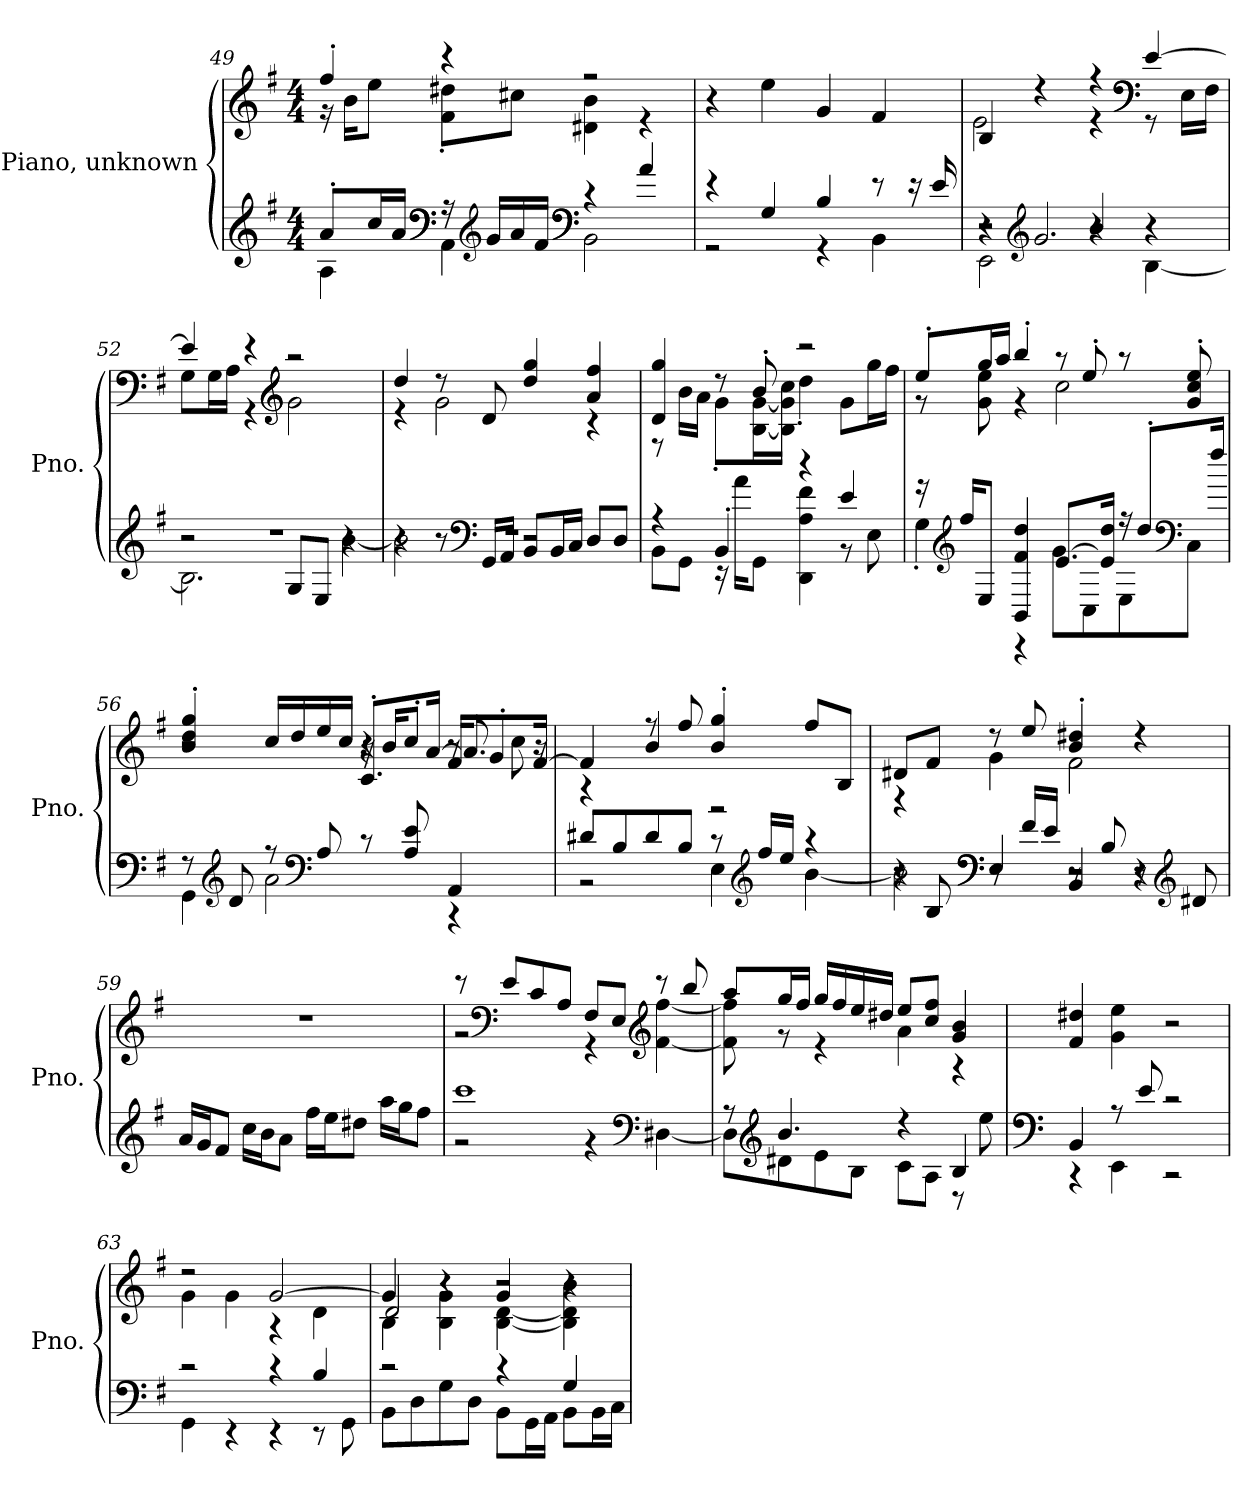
**kern	**kern
*part1	*part1
*staff2	*staff1
*I"Piano, unknown	*
*I'Pno.	*
!!LO:LB:g=z
*clefG2	*clefG2
*k[f#]	*k[f#]
*M4/4	*M4/4
=49	=49
*^	*^
8a'/L	4A\	4ff#'/	16r
.	.	.	16b\KL
16cc/L	.	.	8ee\J
16a/JJ	.	.	.
*clefF4	*	*	*
16r	4AA\	4r	8f#\' 8dd#X\'L
*clefG2	*	*	*
16g/LL	.	.	.
16a/	.	.	8cc#X\J
16f#/JJ	.	.	.
*clefF4	*	*	*
4r	2BB\	2r	4d#X\ 4b\
4a/	.	.	4r
*	*	*v	*v
=50	=50	=50
4r	2r	4r
4G/	.	4ee\
4B/	4r	4g/
8r	4BB\	4f#/
16r	.	.
16e/	.	.
=51	=51	=51
*	*^	*^
4r	2EE\	2r	4B/	2e\
*clefG2	*	*	*	*
2.g/	.	.	4r	.
.	4r	4b/	4r	4r
*	*	*	*clefF4	*
.	[4B\	4r	[4e/	8r
.	.	.	.	16E\LL
.	.	.	.	16F#\JJ
=52	=52	=52	=52	=52
1r	2.B\]	2r	4e/]	8G\L
.	.	.	.	16G\L
.	.	.	.	16A\JJ
.	.	.	4r	4r
*	*	*	*clefG2	*
.	.	8G/L	2r	2g\
.	.	8E/J	.	.
.	[4b\	4r	.	.
!!LO:PB:g=z	!!
=53	=53	=53	=53	=53
1r	2b\]	4r	4dd/	4r
.	.	8r	8r	2g\
*clefF4	*	*	*	*
.	.	16GG/LL	8d/	.
.	.	16AA/JJ	.	.
.	2r	8BB/L	4dd/ 4gg/	.
.	.	16BB/L	.	.
.	.	16C/JJ	.	.
.	.	8D/L	4a/ 4ff#/	4r
.	.	8D/J	.	.
*	*v	*v	*	*
=54	=54	=54	=54
4r	8BB\L	4d/ 4gg/	8r
.	8GG\J	.	16b\LL
.	.	.	16a\JJ
4BB'/	16r	8r	8g'\L
.	16a\KL	.	.
.	8GG\J	8b'/	[16B\ [16g\L
.	.	.	16B\] 16g\] 16cc\JJ
4r	4DD\ 4A\ 4f#\	2r	4dd'\
4e/	8r	.	8g\L
.	8E\	.	16gg\L
.	.	.	16ff#\JJ
=55	=55	=55	=55
16r	4G'\	8ee'/L	8r
*clefG2	*	*	*
16ff#/KL	.	.	.
8E/J	.	16gg/L	8g\ 8ee\
.	.	16aa/JJ	.
4BB/ 4f#/ 4dd/	4r	4bb'/	4r
[8.e/L	8g\L	8r	2cc\
.	8C\	8ee'/	.
16e/] 16dd/Jk	.	.	.
16r	8E\	8r	.
8dd'/L	.	.	.
*clefF4	*	*	*
.	8C\J	8g/' 8cc/' 8ee/'	.
16ff#/Jk	.	.	.
!!LO:LB:g=z
=56	=56	=56	=56
*	*	*	*^
8r	4GG\	4b/' 4dd/' 4gg/'	2r	2r
*clefG2	*	*	*	*
8d/	.	.	.	.
8r	2a\	16cc/LL	.	.
.	.	16dd/	.	.
*clefF4	*	*	*	*
8A/	.	16ee/	.	.
.	.	16cc/JJ	.	.
8r	.	16r	4r	8.c'/L
.	.	16b/KL	.	.
8A/ 8e/	.	8cc'/J	.	.
.	.	.	.	[16a/Jk
4AA/	4r	16f#/KL	8r	8.a/]
.	.	8g'/	.	.
.	.	.	8cc\	.
.	.	[16f#/Jk	.	16r
*	*	*	*v	*v
=57	=57	=57	=57
8d#X/L	2r	4f#/]	4r
8B/	.	.	.
8d#/	.	8r	4b/
8B/J	.	8ff#/	.
8r	4E\	4b/' 4gg/'	2r
*clefG2	*	*	*
16ff#/LL	.	.	.
16ee/JJ	.	.	.
4r	[4b\	8ff#/L	.
.	.	8B/J	.
!!LO:LB:g=z	!!
=58	=58	=58	=58
*	*^	*	*
8r	2b\]	4r	8d#X/L	4r
8B/	.	.	8f#/J	.
*clefF4	*	*	*	*
8r	.	4E/	8r	4g\
16f#/LL	.	.	8ee/	.
16e/JJ	.	.	.	.
8r	2r	4BB/	4b/' 4dd#X/'	2f#\
8B/	.	.	.	.
8r	.	4r	4r	.
*clefG2	*	*	*	*
8d#X/	.	.	.	.
*v	*v	*v	*	*
*	*v	*v
=59	=59
16a/LL	1r
16g/J	.
8f#/J	.
16cc\LL	.
16b\J	.
8a\J	.
16ff#\LL	.
16ee\J	.
8dd#X\J	.
16aa\LL	.
16gg\J	.
8ff#\J	.
=60	=60
*^	*^
1ccc	2r	8r	2r
*	*	*clefF4	*
.	.	8e/L	.
.	.	8c/	.
.	.	8A/J	.
.	4r	8F#/L	4r
.	.	8E/J	.
*clefF4	*	*clefG2	*
.	[4D#X\	8r	[4f#\ [4ff#\
.	.	8bb/	.
!!LO:LB:g=z	!!
=61	=61	=61	=61
8r	8D#\L]	8aa/L	8f#\] 8ff#\]
*clefG2	*	*	*
4.b/	8d#X\	16gg/L	8r
.	.	16ff#/JJ	.
.	8e\	16gg/LL	4r
.	.	16ff#/	.
.	8B\J	16ee/	.
.	.	16dd#X/JJ	.
4r	8c\L	8ee/L	4a\
.	8A\J	8cc/ 8ff#/J	.
4B/	8r	4g/ 4b/	4r
.	8ee\	.	.
*	*	*v	*v
=62	=62	=62
*clefF4	*	*
4BB/	4r	4f#/ 4dd#X/
8r	4EE\	4g\ 4ee\
8e/	.	.
2r	2r	2r
=63	=63	=63
*	*	*^
2r	4GG\	2r	4g\
.	4r	.	4g\
4r	4r	[2g/	4r
4B/	8r	.	4d\
.	8GG\	.	.
=64	=64	=64	=64
*	*	*	*^
2r	8BB\L	4g/]	4B\	2d/
.	8D\	.	.	.
.	8G\	4r	4B\ 4g\	.
.	8D\J	.	.	.
4r	8BB\L	4g/	[4B\ [4d\	2r
.	16GG\L	.	.	.
.	16AA\JJ	.	.	.
4G/	8BB\L	4r	4B\] 4d\] 4b\	.
.	16BB\L	.	.	.
.	16C\JJ	.	.	.
*v	*v	*	*	*
*	*v	*v	*v
=	=
*-	*-
